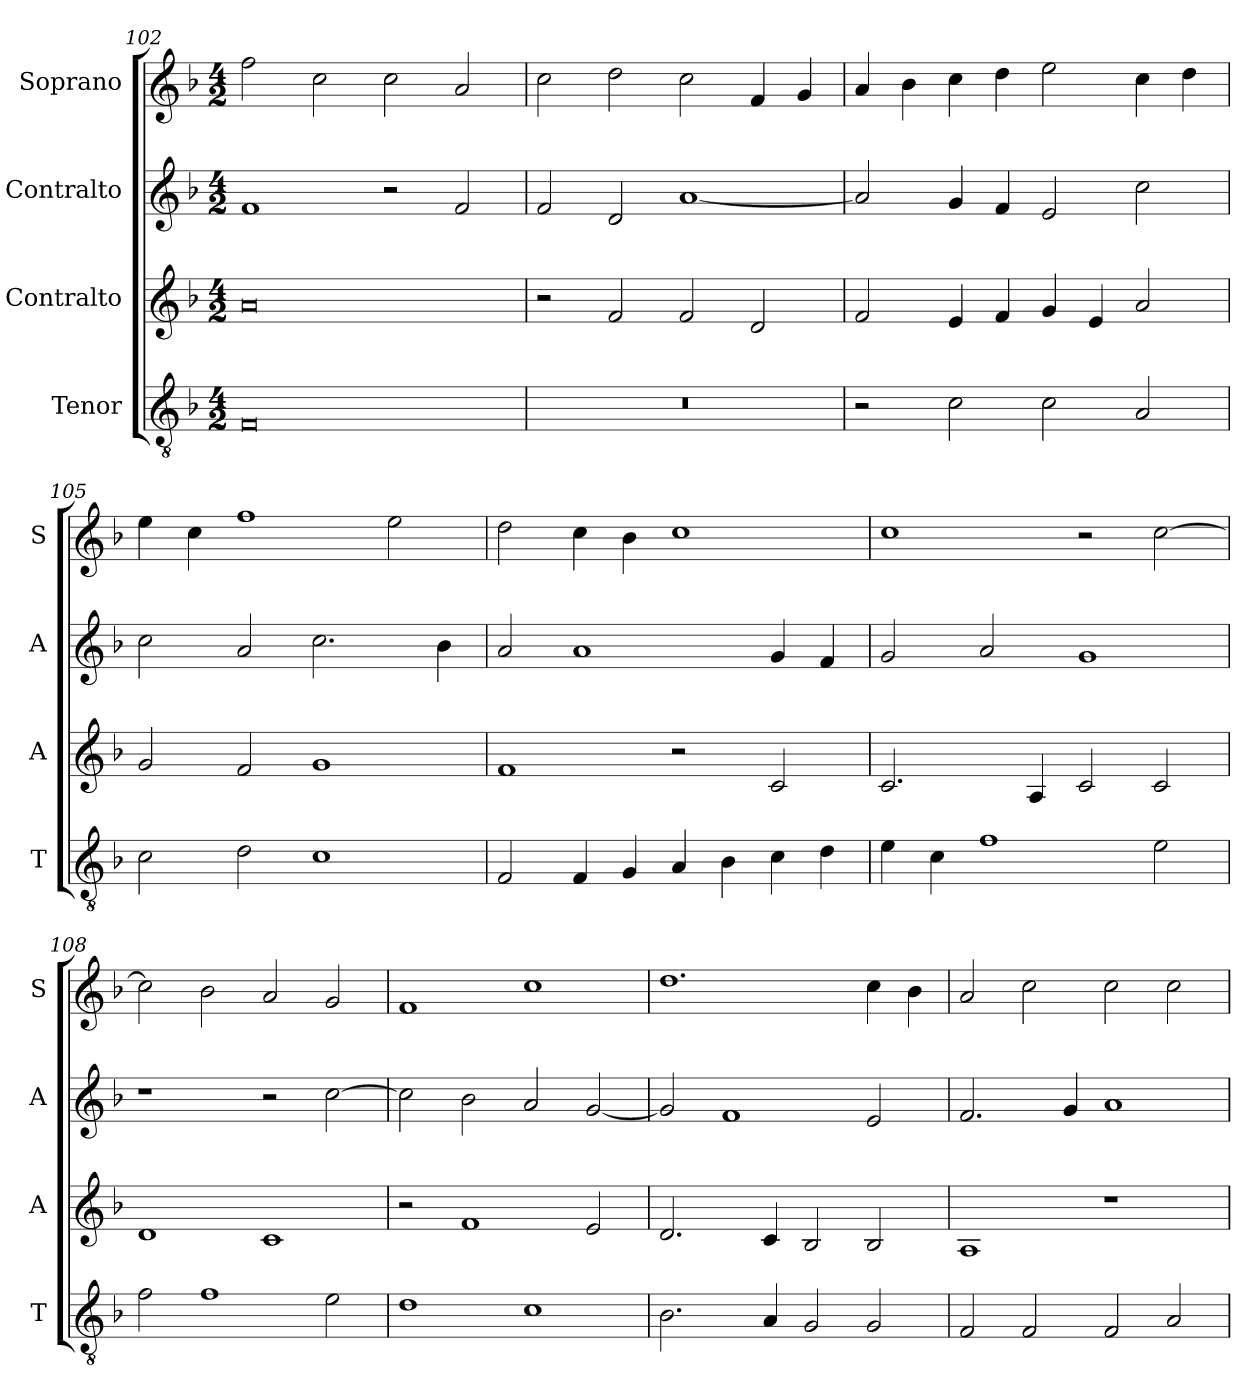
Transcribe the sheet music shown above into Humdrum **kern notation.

**kern	**kern	**kern	**kern
*part4	*part3	*part2	*part1
*staff4	*staff3	*staff2	*staff1
*I"Tenor	*I"Contralto	*I"Contralto	*I"Soprano
*I'T	*I'A	*I'A	*I'S
*clefGv2	*clefG2	*clefG2	*clefG2
*k[b-]	*k[b-]	*k[b-]	*k[b-]
*F:ion	*F:ion	*F:ion	*F:ion
*M4/2	*M4/2	*M4/2	*M4/2
=102	=102	=102	=102
0F	0a	1f	2ff
.	.	.	2cc
.	.	2r	2cc
.	.	2f	2a
=103	=103	=103	=103
0r	2r	2f	2cc
.	2f	2d	2dd
.	2f	[1a	2cc
.	2d	.	4f
.	.	.	4g
=104	=104	=104	=104
2r	2f	2a]	4a
.	.	.	4b-
2c	4e	4g	4cc
.	4f	4f	4dd
2c	4g	2e	2ee
.	4e	.	.
2A	2a	2cc	4cc
.	.	.	4dd
=105	=105	=105	=105
2c	2g	2cc	4ee
.	.	.	4cc
2d	2f	2a	1ff
1c	1g	2.cc	.
.	.	.	2ee
.	.	4b-	.
=106	=106	=106	=106
2F	1f	2a	2dd
4F	.	1a	4cc
4G	.	.	4b-
4A	2r	.	1cc
4B-	.	.	.
4c	2c	4g	.
4d	.	4f	.
=107	=107	=107	=107
4e	2.c	2g	1cc
4c	.	.	.
1f	.	2a	.
.	4A	.	.
.	2c	1g	2r
2e	2c	.	[2cc
=108	=108	=108	=108
2f	1d	1r	2cc]
1f	.	.	2b-
.	1c	2r	2a
2e	.	[2cc	2g
=109	=109	=109	=109
1d	2r	2cc]	1f
.	1f	2b-	.
1c	.	2a	1cc
.	2e	[2g	.
=110	=110	=110	=110
2.B-	2.d	2g]	1.dd
.	.	1f	.
4A	4c	.	.
2G	2B-	.	.
2G	2B-	2e	4cc
.	.	.	4b-
=111	=111	=111	=111
2F	1A	2.f	2a
2F	.	.	2cc
.	.	4g	.
2F	1r	1a	2cc
2A	.	.	2cc
=	=	=	=
*-	*-	*-	*-
